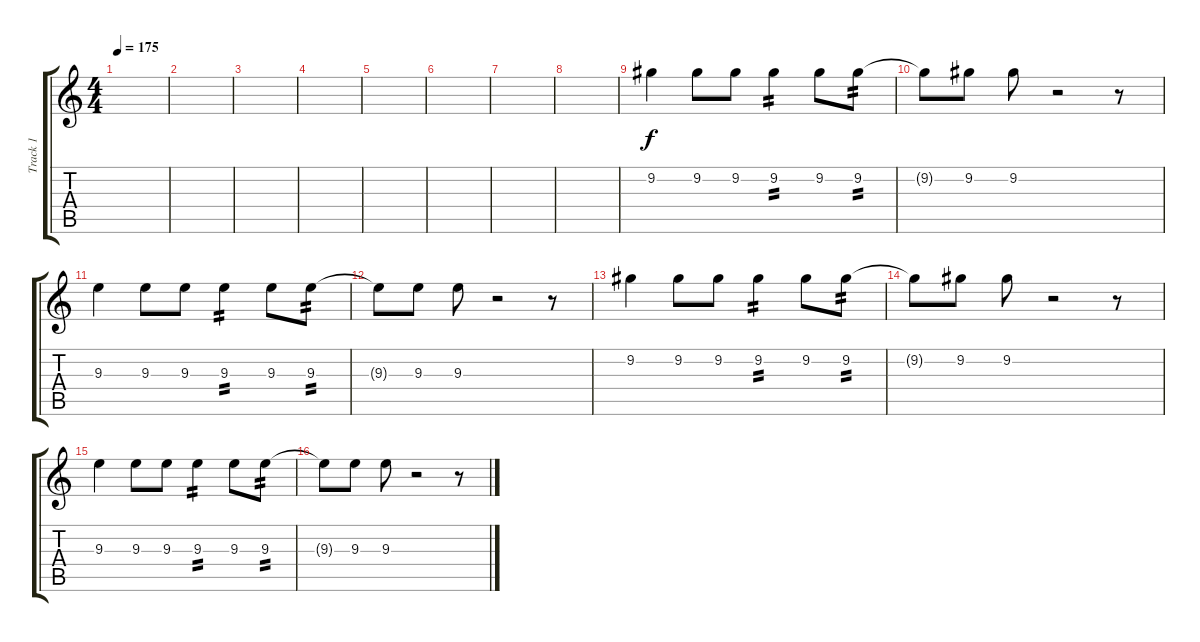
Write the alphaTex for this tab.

\track ("Track 1" "Track 1") {instrument distortionguitar}
\staff {score tabs}
\tuning (E4 B3 G3 D3 A2 E2) {hide}
\ts (4 4)
\tempo 175
\clef g2
\ks c
|
|
|
|
|
|
|
|
9.2.4{volume 8 balance 16} 9.2.8 9.2.8 9.2.4{tp 2} 9.2.8 9.2.8{tp 2} |
9.2{t}.8 9.2.8 9.2.8 r.2 r.8 |
9.3.4{balance 0} 9.3.8 9.3.8 9.3.4{tp 2} 9.3.8 9.3.8{tp 2} |
9.3{t}.8 9.3.8 9.3.8 r.2 r.8 |
9.2.4{balance 16} 9.2.8 9.2.8 9.2.4{tp 2} 9.2.8 9.2.8{tp 2} |
9.2{t}.8 9.2.8 9.2.8 r.2 r.8 |
9.3.4{balance 0} 9.3.8 9.3.8 9.3.4{tp 2} 9.3.8 9.3.8{tp 2} |
9.3{t}.8 9.3.8 9.3.8 r.2 r.8
